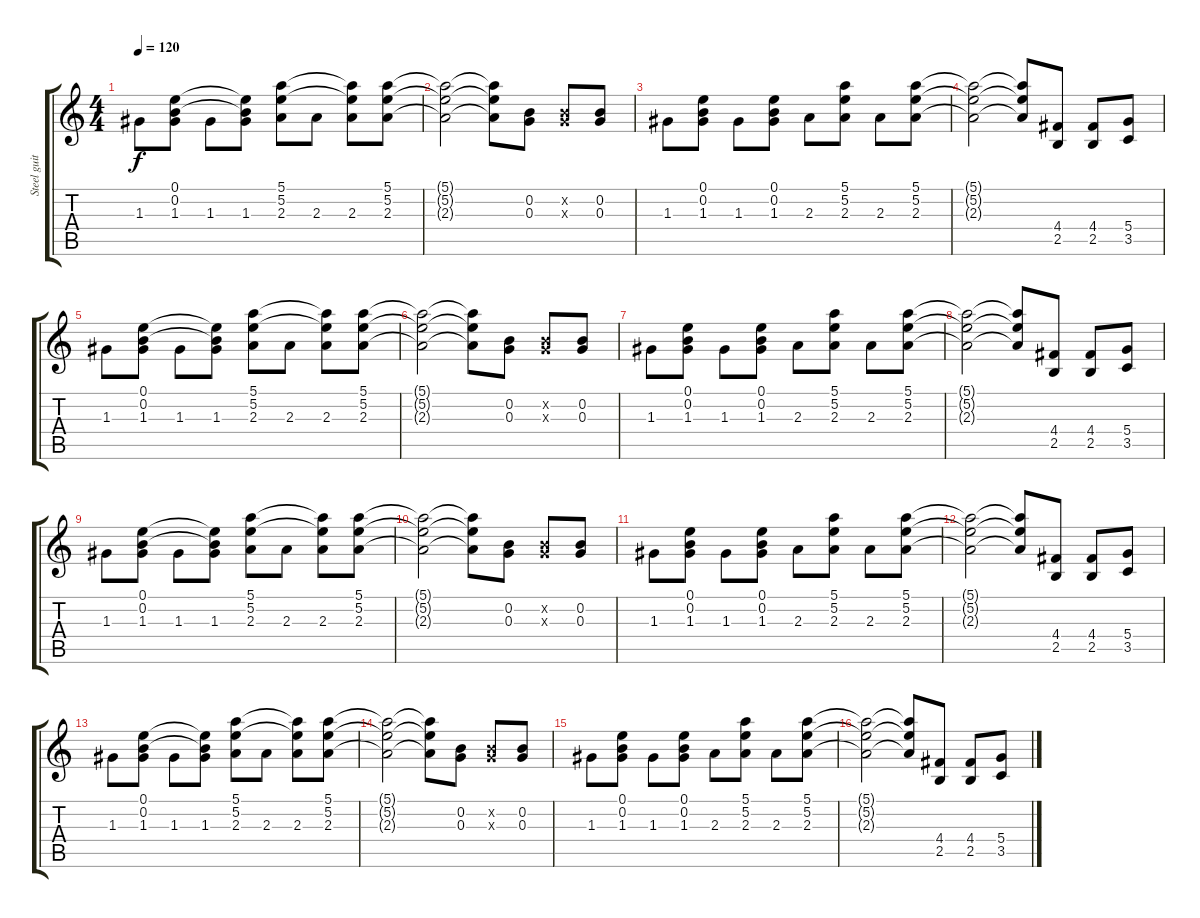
\track ("Steel guitar" "Steel guit") {instrument acousticguitarsteel}
\staff {score tabs}
\tuning (E4 B3 G3 D3 A2 E2) {hide}
\ts (4 4)
\tempo 120
\clef g2
\ks c
1.3.8{dy f} (0.1 0.2 1.3).8 1.3.8 (0.1{t} 0.2{t} 1.3).8 (5.1 5.2 2.3).8 2.3.8 (5.1{t} 5.2{t} 2.3).8 (5.1 5.2 2.3).8 |
(5.1{t} 5.2{t} 2.3{t}).2 (5.1{t} 5.2{t} 2.3{t}).8 (0.2 0.3).8 (0.2{x} 0.3{x}).8 (0.2 0.3).8 |
1.3.8 (0.1 0.2 1.3).8 1.3.8 (0.1 0.2 1.3).8 2.3.8 (5.1 5.2 2.3).8 2.3.8 (5.1 5.2 2.3).8 |
(5.1{t} 5.2{t} 2.3{t}).2 (5.1{t} 5.2{t} 2.3{t}).8 (4.4 2.5).8 (4.4 2.5).8 (5.4 3.5).8 |
1.3.8 (0.1 0.2 1.3).8 1.3.8 (0.1{t} 0.2{t} 1.3).8 (5.1 5.2 2.3).8 2.3.8 (5.1{t} 5.2{t} 2.3).8 (5.1 5.2 2.3).8 |
(5.1{t} 5.2{t} 2.3{t}).2 (5.1{t} 5.2{t} 2.3{t}).8 (0.2 0.3).8 (0.2{x} 0.3{x}).8 (0.2 0.3).8 |
1.3.8 (0.1 0.2 1.3).8 1.3.8 (0.1 0.2 1.3).8 2.3.8 (5.1 5.2 2.3).8 2.3.8 (5.1 5.2 2.3).8 |
(5.1{t} 5.2{t} 2.3{t}).2 (5.1{t} 5.2{t} 2.3{t}).8 (4.4 2.5).8 (4.4 2.5).8 (5.4 3.5).8 |
1.3.8 (0.1 0.2 1.3).8 1.3.8 (0.1{t} 0.2{t} 1.3).8 (5.1 5.2 2.3).8 2.3.8 (5.1{t} 5.2{t} 2.3).8 (5.1 5.2 2.3).8 |
(5.1{t} 5.2{t} 2.3{t}).2 (5.1{t} 5.2{t} 2.3{t}).8 (0.2 0.3).8 (0.2{x} 0.3{x}).8 (0.2 0.3).8 |
1.3.8{volume 13} (0.1 0.2 1.3).8 1.3.8 (0.1 0.2 1.3).8 2.3.8 (5.1 5.2 2.3).8 2.3.8 (5.1 5.2 2.3).8 |
(5.1{t} 5.2{t} 2.3{t}).2 (5.1{t} 5.2{t} 2.3{t}).8 (4.4 2.5).8 (4.4 2.5).8 (5.4 3.5).8 |
1.3.8 (0.1 0.2 1.3).8 1.3.8 (0.1{t} 0.2{t} 1.3).8 (5.1 5.2 2.3).8 2.3.8 (5.1{t} 5.2{t} 2.3).8 (5.1 5.2 2.3).8 |
(5.1{t} 5.2{t} 2.3{t}).2 (5.1{t} 5.2{t} 2.3{t}).8 (0.2 0.3).8 (0.2{x} 0.3{x}).8 (0.2 0.3).8 |
1.3.8 (0.1 0.2 1.3).8 1.3.8 (0.1 0.2 1.3).8 2.3.8 (5.1 5.2 2.3).8 2.3.8 (5.1 5.2 2.3).8 |
(5.1{t} 5.2{t} 2.3{t}).2 (5.1{t} 5.2{t} 2.3{t}).8 (4.4 2.5).8 (4.4 2.5).8 (5.4 3.5).8
